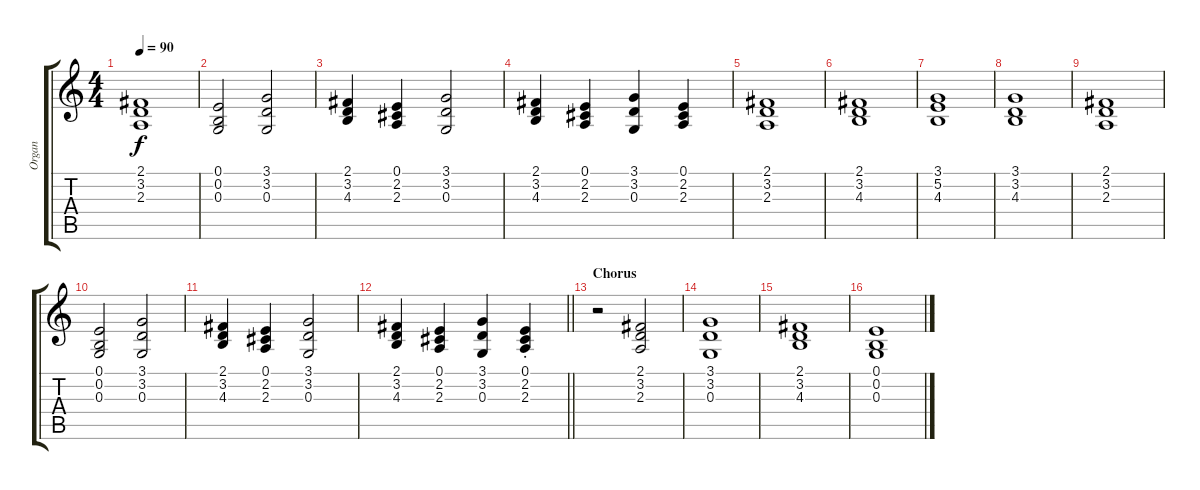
\track ("Organ" "Organ") {instrument drawbarorgan}
\staff {score tabs}
\tuning (E4 B3 G3 D3 A2 E2) {hide}
\ts (4 4)
\tempo 90
\clef g2
\ks c
(2.1 3.2 2.3).1{dy f} |
(0.1 0.2 0.3).2 (3.1 3.2 0.3).2 |
(2.1 3.2 4.3).4 (0.1 2.2 2.3).4 (3.1 3.2 0.3).2 |
(2.1 3.2 4.3).4 (0.1 2.2 2.3).4 (3.1 3.2 0.3).4 (0.1 2.2 2.3).4 |
(2.1 3.2 2.3).1 |
(2.1 3.2 4.3).1 |
(3.1 5.2 4.3).1 |
(3.1 3.2 4.3).1 |
(2.1 3.2 2.3).1 |
(0.1 0.2 0.3).2 (3.1 3.2 0.3).2 |
(2.1 3.2 4.3).4 (0.1 2.2 2.3).4 (3.1 3.2 0.3).2 |
\barLineRight lightlight
(2.1 3.2 4.3).4 (0.1 2.2 2.3).4 (3.1 3.2 0.3).4 (0.1{st} 2.2{st} 2.3{st}).4 |
\section ("" "Chorus")
r.2{volume 2} (2.1 3.2 2.3).2{volume 5} |
(3.1 3.2 0.3).1 |
(2.1 3.2 4.3).1 |
(0.1 0.2 0.3).1
